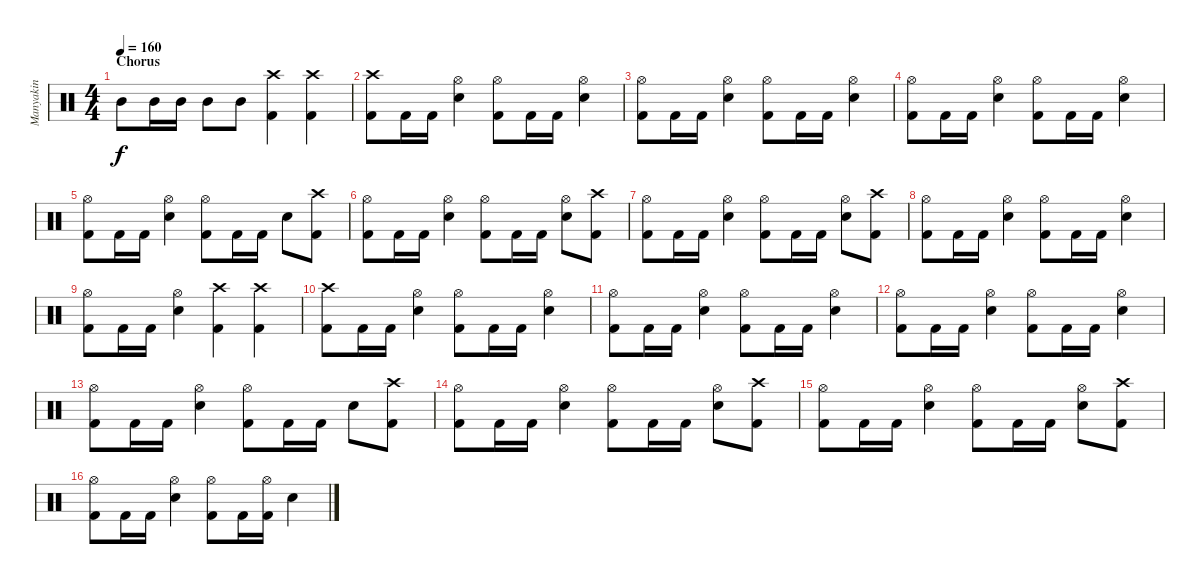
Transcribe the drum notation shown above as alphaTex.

\track ("Manyakin" "Manyakin") {instrument percussion}
\staff {score}
\articulation defaults
\ts (4 4)
\section ("" "Chorus")
\tempo 160
\clef neutral
\ks c "Mid Tom (hit)".8{dy f} "Mid Tom (hit)".16 "Mid Tom (hit)".16 "Mid Tom (hit)".8 "Mid Tom (hit)".8
("Kick (hit) 2" "Crash high (hit)").4 ("Kick (hit) 2" "Crash high (hit)").4 |
("Kick (hit) 2" "Crash high (hit)").8 "Kick (hit) 2".16 "Kick (hit) 2".16 ("Snare (hit) 2" "Hi-Hat (open)").4 ("Kick (hit) 2" "Hi-Hat (open)").8 "Kick (hit) 2".16 "Kick (hit) 2".16 ("Snare (hit) 2" "Hi-Hat (open)").4 |
("Kick (hit) 2" "Hi-Hat (open)").8 "Kick (hit) 2".16 "Kick (hit) 2".16 ("Snare (hit) 2" "Hi-Hat (open)").4 ("Kick (hit) 2" "Hi-Hat (open)").8 "Kick (hit) 2".16 "Kick (hit) 2".16 ("Snare (hit) 2" "Hi-Hat (open)").4 |
("Kick (hit) 2" "Hi-Hat (open)").8 "Kick (hit) 2".16 "Kick (hit) 2".16 ("Snare (hit) 2" "Hi-Hat (open)").4 ("Kick (hit) 2" "Hi-Hat (open)").8 "Kick (hit) 2".16 "Kick (hit) 2".16 ("Snare (hit) 2" "Hi-Hat (open)").4 |
("Kick (hit) 2" "Hi-Hat (open)").8 "Kick (hit) 2".16 "Kick (hit) 2".16 ("Snare (hit) 2" "Hi-Hat (open)").4 ("Kick (hit) 2" "Hi-Hat (open)").8 "Kick (hit) 2".16 "Kick (hit) 2".16 "Snare (hit) 2".8 ("Kick (hit) 2" "Crash high (hit)").8 |
("Kick (hit) 2" "Hi-Hat (open)").8 "Kick (hit) 2".16 "Kick (hit) 2".16 ("Snare (hit) 2" "Hi-Hat (open)").4 ("Kick (hit) 2" "Hi-Hat (open)").8 "Kick (hit) 2".16 "Kick (hit) 2".16 ("Snare (hit) 2" "Hi-Hat (open)").8 ("Kick (hit) 2" "Crash high (hit)").8 |
("Kick (hit) 2" "Hi-Hat (open)").8 "Kick (hit) 2".16 "Kick (hit) 2".16 ("Snare (hit) 2" "Hi-Hat (open)").4 ("Kick (hit) 2" "Hi-Hat (open)").8 "Kick (hit) 2".16 "Kick (hit) 2".16 ("Snare (hit) 2" "Hi-Hat (open)").8 ("Kick (hit) 2" "Crash high (hit)").8 |
("Kick (hit) 2" "Hi-Hat (open)").8 "Kick (hit) 2".16 "Kick (hit) 2".16 ("Snare (hit) 2" "Hi-Hat (open)").4 ("Kick (hit) 2" "Hi-Hat (open)").8 "Kick (hit) 2".16 "Kick (hit) 2".16 ("Snare (hit) 2" "Hi-Hat (open)").4 |
("Kick (hit) 2" "Hi-Hat (open)").8 "Kick (hit) 2".16 "Kick (hit) 2".16 ("Snare (hit) 2" "Hi-Hat (open)").4 ("Kick (hit) 2" "Crash high (hit)").4 ("Kick (hit) 2" "Crash high (hit)").4 |
("Kick (hit) 2" "Crash high (hit)").8 "Kick (hit) 2".16 "Kick (hit) 2".16 ("Snare (hit) 2" "Hi-Hat (open)").4 ("Kick (hit) 2" "Hi-Hat (open)").8 "Kick (hit) 2".16 "Kick (hit) 2".16 ("Snare (hit) 2" "Hi-Hat (open)").4 |
("Kick (hit) 2" "Hi-Hat (open)").8 "Kick (hit) 2".16 "Kick (hit) 2".16 ("Snare (hit) 2" "Hi-Hat (open)").4 ("Kick (hit) 2" "Hi-Hat (open)").8 "Kick (hit) 2".16 "Kick (hit) 2".16 ("Snare (hit) 2" "Hi-Hat (open)").4 |
("Kick (hit) 2" "Hi-Hat (open)").8 "Kick (hit) 2".16 "Kick (hit) 2".16 ("Snare (hit) 2" "Hi-Hat (open)").4 ("Kick (hit) 2" "Hi-Hat (open)").8 "Kick (hit) 2".16 "Kick (hit) 2".16 ("Snare (hit) 2" "Hi-Hat (open)").4 |
("Kick (hit) 2" "Hi-Hat (open)").8 "Kick (hit) 2".16 "Kick (hit) 2".16 ("Snare (hit) 2" "Hi-Hat (open)").4 ("Kick (hit) 2" "Hi-Hat (open)").8 "Kick (hit) 2".16 "Kick (hit) 2".16 "Snare (hit) 2".8 ("Kick (hit) 2" "Crash high (hit)").8 |
("Kick (hit) 2" "Hi-Hat (open)").8 "Kick (hit) 2".16 "Kick (hit) 2".16 ("Snare (hit) 2" "Hi-Hat (open)").4 ("Kick (hit) 2" "Hi-Hat (open)").8 "Kick (hit) 2".16 "Kick (hit) 2".16 ("Snare (hit) 2" "Hi-Hat (open)").8 ("Kick (hit) 2" "Crash high (hit)").8 |
("Kick (hit) 2" "Hi-Hat (open)").8 "Kick (hit) 2".16 "Kick (hit) 2".16 ("Snare (hit) 2" "Hi-Hat (open)").4 ("Kick (hit) 2" "Hi-Hat (open)").8 "Kick (hit) 2".16 "Kick (hit) 2".16 ("Snare (hit) 2" "Hi-Hat (open)").8 ("Kick (hit) 2" "Crash high (hit)").8 |
("Kick (hit) 2" "Hi-Hat (open)").8 "Kick (hit) 2".16 "Kick (hit) 2".16 ("Snare (hit) 2" "Hi-Hat (open)").4 ("Kick (hit) 2" "Hi-Hat (open)").8 "Kick (hit) 2".16 ("Kick (hit) 2" "Hi-Hat (open)").16 "Snare (hit) 2".4
